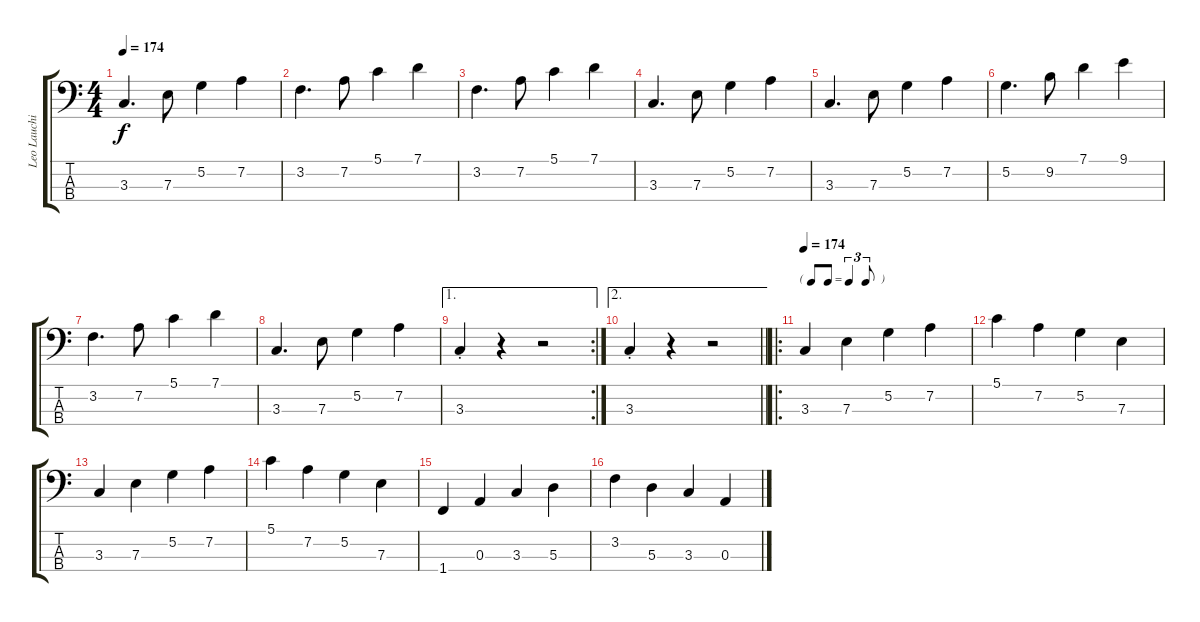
\track ("Leo Lauchie - Bass" "Leo Lauchi") {instrument electricbassfinger}
\staff {score tabs}
\tuning (G2 D2 A1 E1) {hide}
\ts (4 4)
\tempo 174
\clef f4
\ks c
3.3.4{d dy f} 7.3.8 5.2.4 7.2.4 |
3.2.4{d} 7.2.8 5.1.4 7.1.4 |
3.2.4{d} 7.2.8 5.1.4 7.1.4 |
3.3.4{d} 7.3.8 5.2.4 7.2.4 |
3.3.4{d} 7.3.8 5.2.4 7.2.4 |
5.2.4{d} 9.2.8 7.1.4 9.1.4 |
3.2.4{d} 7.2.8 5.1.4 7.1.4 |
3.3.4{d} 7.3.8 5.2.4 7.2.4 |
\ae 1
\rc 2
3.3{st}.4 r.4 r.2 |
\ae 2
\barLineRight lightlight
3.3{st}.4 r.4 r.2 |
\ro
\tf triplet8th
\tempo 174
3.3.4 7.3.4 5.2.4 7.2.4 |
5.1.4 7.2.4 5.2.4 7.3.4 |
3.3.4 7.3.4 5.2.4 7.2.4 |
5.1.4 7.2.4 5.2.4 7.3.4 |
1.4.4 0.3.4 3.3.4 5.3.4 |
3.2.4 5.3.4 3.3.4 0.3.4
